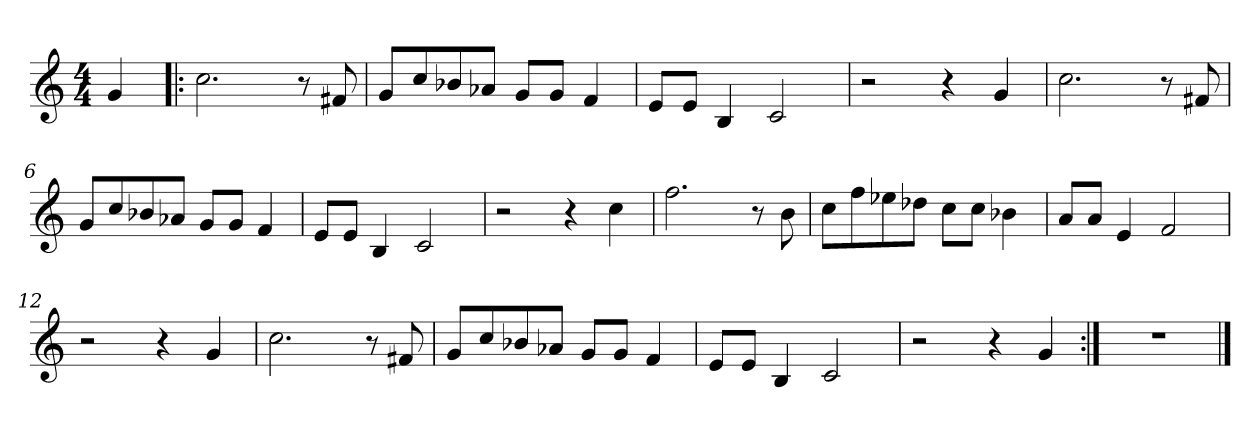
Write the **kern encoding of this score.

**kern
*part1
*staff1
*clefG2
*k[]
*C:
*M4/4
=
4g/
=1!|:
2.cc\
8r
8f#X/
=2
8g/L
8cc/
8b-X/
8a-X/J
8g/L
8g/J
4f/
=3
8e/L
8e/J
4B/
2c/
=4
2r
4r
4g/
=5
2.cc\
8r
8f#X/
!!LO:LB:g=z
=6
8g/L
8cc/
8b-X/
8a-X/J
8g/L
8g/J
4f/
=7
8e/L
8e/J
4B/
2c/
=8
2r
4r
4cc\
=9
2.ff\
8r
8b\
=10
8cc\L
8ff\
8ee-X\
8dd-X\J
8cc\L
8cc\J
4b-X\
=11
8a/L
8a/J
4e/
2f/
!!LO:LB:g=z
=12
2r
4r
4g/
=13
2.cc\
8r
8f#X/
=14
8g/L
8cc/
8b-X/
8a-X/J
8g/L
8g/J
4f/
=15
8e/L
8e/J
4B/
2c/
=16
2r
4r
4g/
=17:|!
1r
==
*-
